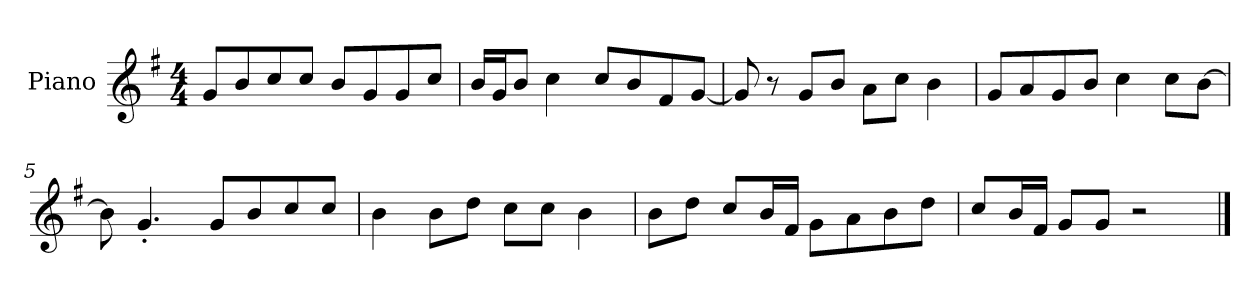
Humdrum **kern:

**kern
*part1
*staff1
*I"Piano
*I'P-no
*clefG2
*k[f#]
*M4/4
*MM90
=1
8g/L
8b/
8cc/
8cc/J
8b/L
8g/
8g/
8cc/J
=2
16b/LL
16g/J
8b/J
4cc\
8cc/L
8b/
8f#/
[8g/J
=3
8g/]
8r
8g/L
8b/J
8a\L
8cc\J
4b\
=4
8g/L
8a/
8g/
8b/J
4cc\
8cc\L
[8b\J
=5
8b\]
4.g'/
8g/L
8b/
8cc/
8cc/J
!!LO:LB:g=z
=6
4b\
8b\L
8dd\J
8cc\L
8cc\J
4b\
=7
8b\L
8dd\J
8cc/L
16b/L
16f#/JJ
8g\L
8a\
8b\
8dd\J
=8
8cc/L
16b/L
16f#/JJ
8g/L
8g/J
2r
==
*-
